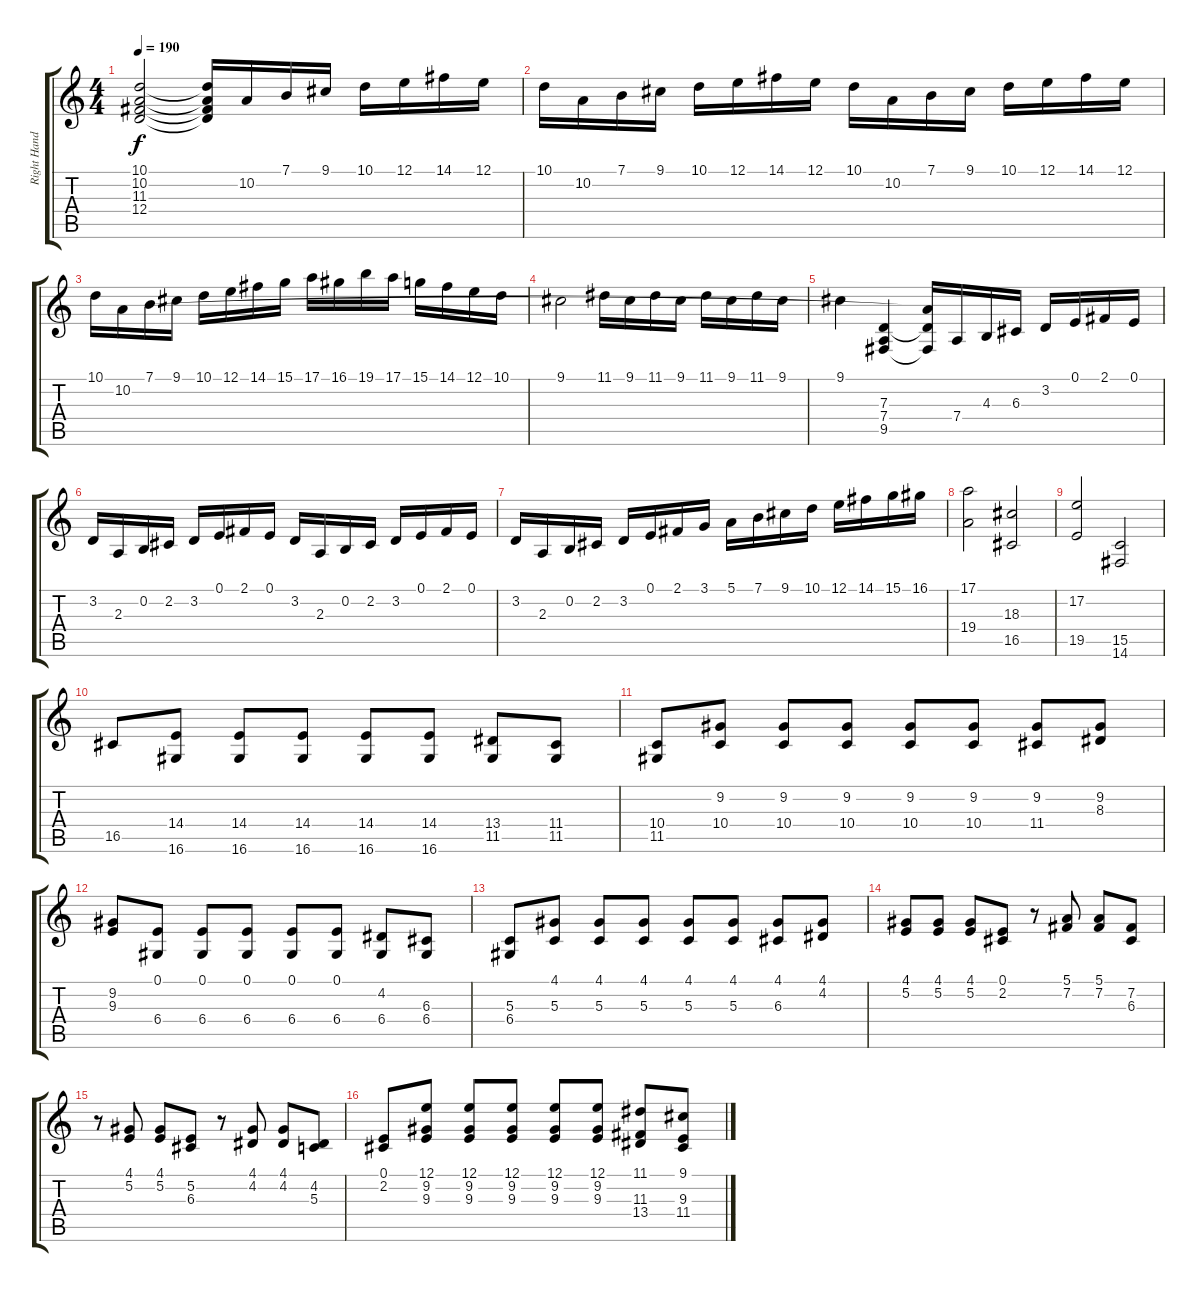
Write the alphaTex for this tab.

\track ("Right Hand" "Right Hand") {instrument acousticgrandpiano}
\staff {score tabs}
\tuning (E4 B3 G3 D3 A2 E2) {hide}
\ts (4 4)
\tempo 190
\clef g2
\ks c
(10.1 10.2 11.3 12.4).2{dy f} (10.1{t} 10.2{t} 11.3{t} 12.4{t}).16 10.2.16 7.1.16 9.1.16 10.1.16 12.1.16 14.1.16 12.1.16 |
10.1.16 10.2.16 7.1.16 9.1.16 10.1.16 12.1.16 14.1.16 12.1.16 10.1.16 10.2.16 7.1.16 9.1.16 10.1.16 12.1.16 14.1.16 12.1.16 |
10.1.16 10.2.16 7.1.16 9.1.16 10.1.16 12.1.16 14.1.16 15.1.16 17.1.16 16.1.16 19.1.16 17.1.16 15.1.16 14.1.16 12.1.16 10.1.16 |
9.1.2 11.1.16 9.1.16 11.1.16 9.1.16 11.1.16 9.1.16 11.1.16 9.1.16 |
9.1.4 (7.3 7.4 9.5).4 (10.2{t} 7.3{t} 9.5{t}).16 7.4.16 4.3.16 6.3.16 3.2.16 0.1.16 2.1.16 0.1.16 |
3.2.16 2.3.16 0.2.16 2.2.16 3.2.16 0.1.16 2.1.16 0.1.16 3.2.16 2.3.16 0.2.16 2.2.16 3.2.16 0.1.16 2.1.16 0.1.16 |
3.2.16 2.3.16 0.2.16 2.2.16 3.2.16 0.1.16 2.1.16 3.1.16 5.1.16 7.1.16 9.1.16 10.1.16 12.1.16 14.1.16 15.1.16 16.1.16 |
(17.1 19.4).2 (18.3 16.5).2 |
(17.2 19.5).2 (15.5 14.6).2 |
16.5.8 (14.4 16.6).8 (14.4 16.6).8 (14.4 16.6).8 (14.4 16.6).8 (14.4 16.6).8 (13.4 11.5).8 (11.4 11.5).8 |
(10.4 11.5).8 (9.2 10.4).8 (9.2 10.4).8 (9.2 10.4).8 (9.2 10.4).8 (9.2 10.4).8 (9.2 11.4).8 (9.2 8.3).8 |
(9.2 9.3).8 (0.1 6.4).8 (0.1 6.4).8 (0.1 6.4).8 (0.1 6.4).8 (0.1 6.4).8 (4.2 6.4).8 (6.3 6.4).8 |
(5.3 6.4).8 (4.1 5.3).8 (4.1 5.3).8 (4.1 5.3).8 (4.1 5.3).8 (4.1 5.3).8 (4.1 6.3).8 (4.1 4.2).8 |
(4.1 5.2).8 (4.1 5.2).8 (4.1 5.2).8 (0.1 2.2).8 r.8 (5.1 7.2).8 (5.1 7.2).8 (7.2 6.3).8 |
r.8 (4.1 5.2).8 (4.1 5.2).8 (5.2 6.3).8 r.8 (4.1 4.2).8 (4.1 4.2).8 (4.2 5.3).8 |
(0.1 2.2).8 (12.1 9.2 9.3).8 (12.1 9.2 9.3).8 (12.1 9.2 9.3).8 (12.1 9.2 9.3).8 (12.1 9.2 9.3).8 (11.1 11.3 13.4).8 (9.1 9.3 11.4).8
